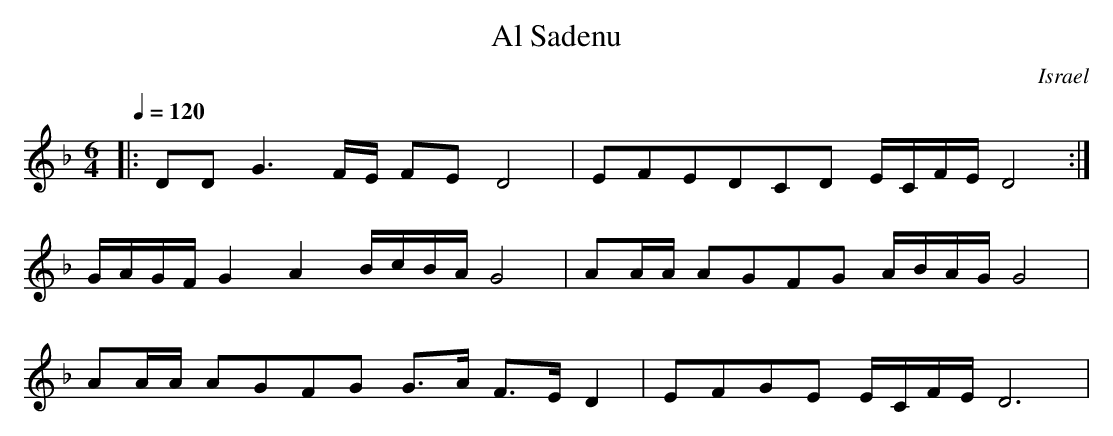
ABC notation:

X:1
T: Al Sadenu
O: Israel
M: 6/4
L: 1/8
Q: 1/4=120
K: Dm
|:DD G3F/E/ FED4    |EFEDCD E/C/F/E/ D4    :|
  G/A/G/F/ G2A2 B/c/B/A/ G4|AA/A/ AGFG A/B/A/G/ G4|
  AA/A/ AGFG G>A F>E D2    |EFGE E/C/F/E/ D6      |
